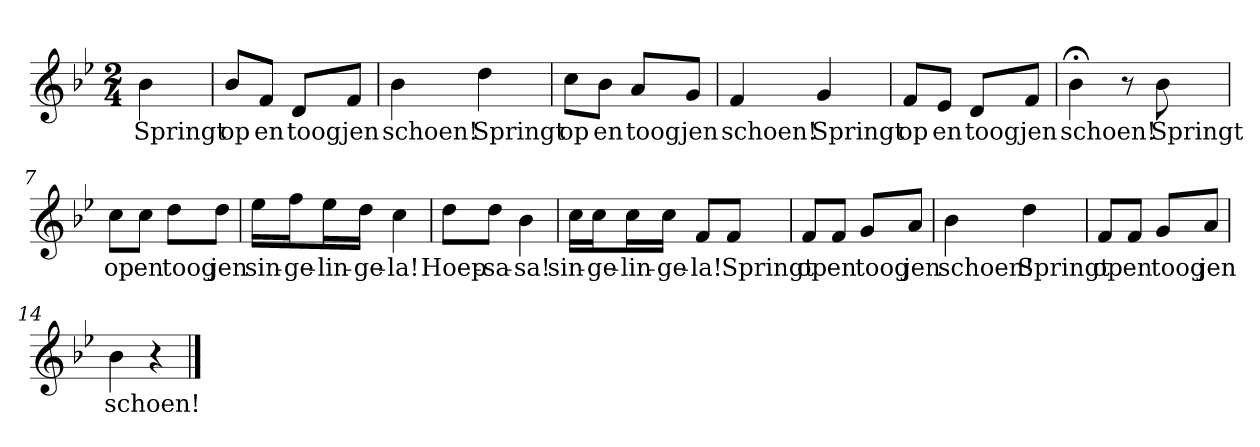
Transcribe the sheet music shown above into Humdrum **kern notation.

**kern	**text
*part1	*part1
*staff1	*staff1
*clefG2	*
*k[b-e-]	*
*B-:	*
*M2/4	*
*MM120	*
=	=
4b-	Springt
=1	=1
8b-/L	op
8f/J	en
8d/L	toog
8f/J	jen
=2	=2
4b-	schoen!
4dd	Springt
=3	=3
8cc\L	op
8b-\J	en
8a/L	toog
8g/J	jen
=4	=4
4f	schoen!
4g	Springt
=5	=5
8f/L	op
8e-/J	en
8d/L	toog
8f/J	jen
=6	=6
4b-;<	schoen!
8r	.
8b-	Springt
=7	=7
8cc\L	op
8cc\J	en
8dd\L	toog
8dd\J	jen
=8	=8
16ee-\LL	sin-
16ff\J	-ge-
16ee-\L	-lin-
16dd\JJ	-ge-
4cc	-la!
=9	=9
8dd\L	Hoep-
8dd\J	-sa-
4b-	-sa!
=10	=10
16cc\LL	sin-
16cc\J	-ge-
16cc\L	-lin-
16cc\JJ	-ge-
8f/L	-la!
8f/J	Springt
=11	=11
8f/L	op
8f/J	en
8g/L	toog
8a/J	jen
=12	=12
4b-	schoen!
4dd	Springt
=13	=13
8f/L	op
8f/J	en
8g/L	toog
8a/J	jen
=14	=14
4b-	schoen!
4r	.
==	==
*-	*-
